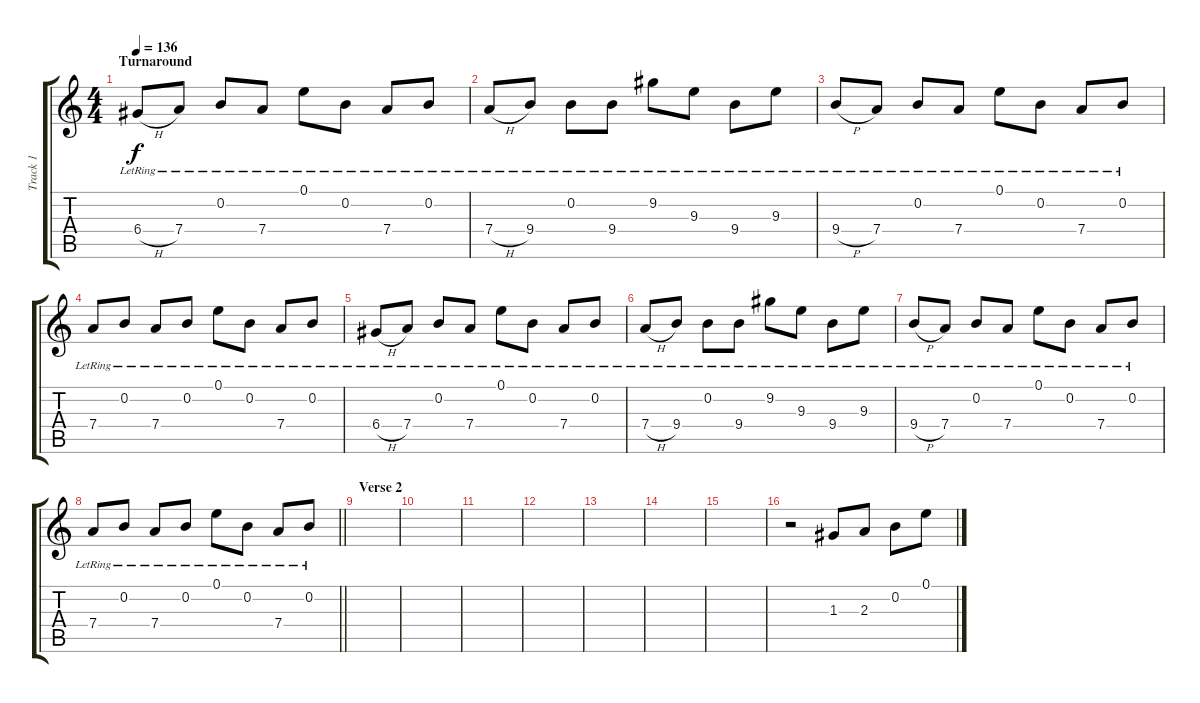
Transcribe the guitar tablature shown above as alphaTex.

\track ("Track 1" "Track 1") {instrument distortionguitar}
\staff {score tabs}
\tuning (E4 B3 G3 D3 A2 E2) {hide}
\ts (4 4)
\section ("" "Turnaround")
\tempo 136
\clef g2
\ks c
6.4{h lr}.8{dy f instrument electricguitarjazz} 7.4{lr}.8 0.2{lr}.8 7.4{lr}.8 0.1{lr}.8 0.2{lr}.8 7.4{lr}.8 0.2{lr}.8 |
7.4{h lr}.8 9.4{lr}.8 0.2{lr}.8 9.4{lr}.8 9.2{lr}.8 9.3{lr}.8 9.4{lr}.8 9.3{lr}.8 |
9.4{h lr}.8 7.4{lr}.8 0.2{lr}.8 7.4{lr}.8 0.1{lr}.8 0.2{lr}.8 7.4{lr}.8 0.2{lr}.8 |
7.4{lr}.8 0.2{lr}.8 7.4{lr}.8 0.2{lr}.8 0.1{lr}.8 0.2{lr}.8 7.4{lr}.8 0.2{lr}.8 |
6.4{h lr}.8 7.4{lr}.8 0.2{lr}.8 7.4{lr}.8 0.1{lr}.8 0.2{lr}.8 7.4{lr}.8 0.2{lr}.8 |
7.4{h lr}.8 9.4{lr}.8 0.2{lr}.8 9.4{lr}.8 9.2{lr}.8 9.3{lr}.8 9.4{lr}.8 9.3{lr}.8 |
9.4{h lr}.8 7.4{lr}.8 0.2{lr}.8 7.4{lr}.8 0.1{lr}.8 0.2{lr}.8 7.4{lr}.8 0.2{lr}.8 |
\barLineRight lightlight
7.4{lr}.8 0.2{lr}.8 7.4{lr}.8 0.2{lr}.8 0.1{lr}.8 0.2{lr}.8 7.4{lr}.8 0.2{lr}.8 |
\section ("" "Verse 2")
|
|
|
|
|
|
|
r.2{instrument distortionguitar} 1.3.8 2.3.8 0.2.8 0.1.8
